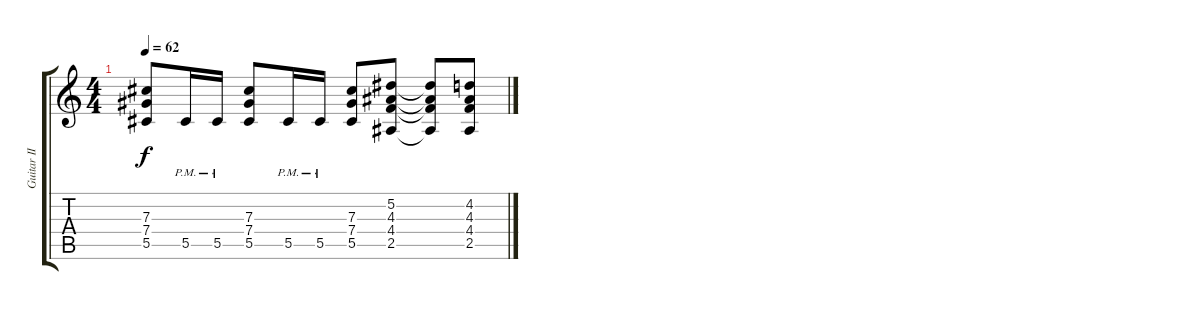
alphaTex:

\track ("Guitar II" "Guitar II") {instrument distortionguitar}
\staff {score tabs}
\tuning (Eb4 Bb3 Gb3 Db3 Ab2 Eb2) {hide}
\ts (4 4)
\tempo 62
\clef g2
\ks c
(7.3 7.4 5.5).8{dy f} 5.5{pm}.16 5.5{pm}.16 (7.3 7.4 5.5).8 5.5{pm}.16 5.5{pm}.16 (7.3 7.4 5.5).8 (5.2 4.3 4.4 2.5).8 (5.2{t} 4.3{t} 4.4{t} 2.5{t}).8 (4.2 4.3 4.4 2.5).8
